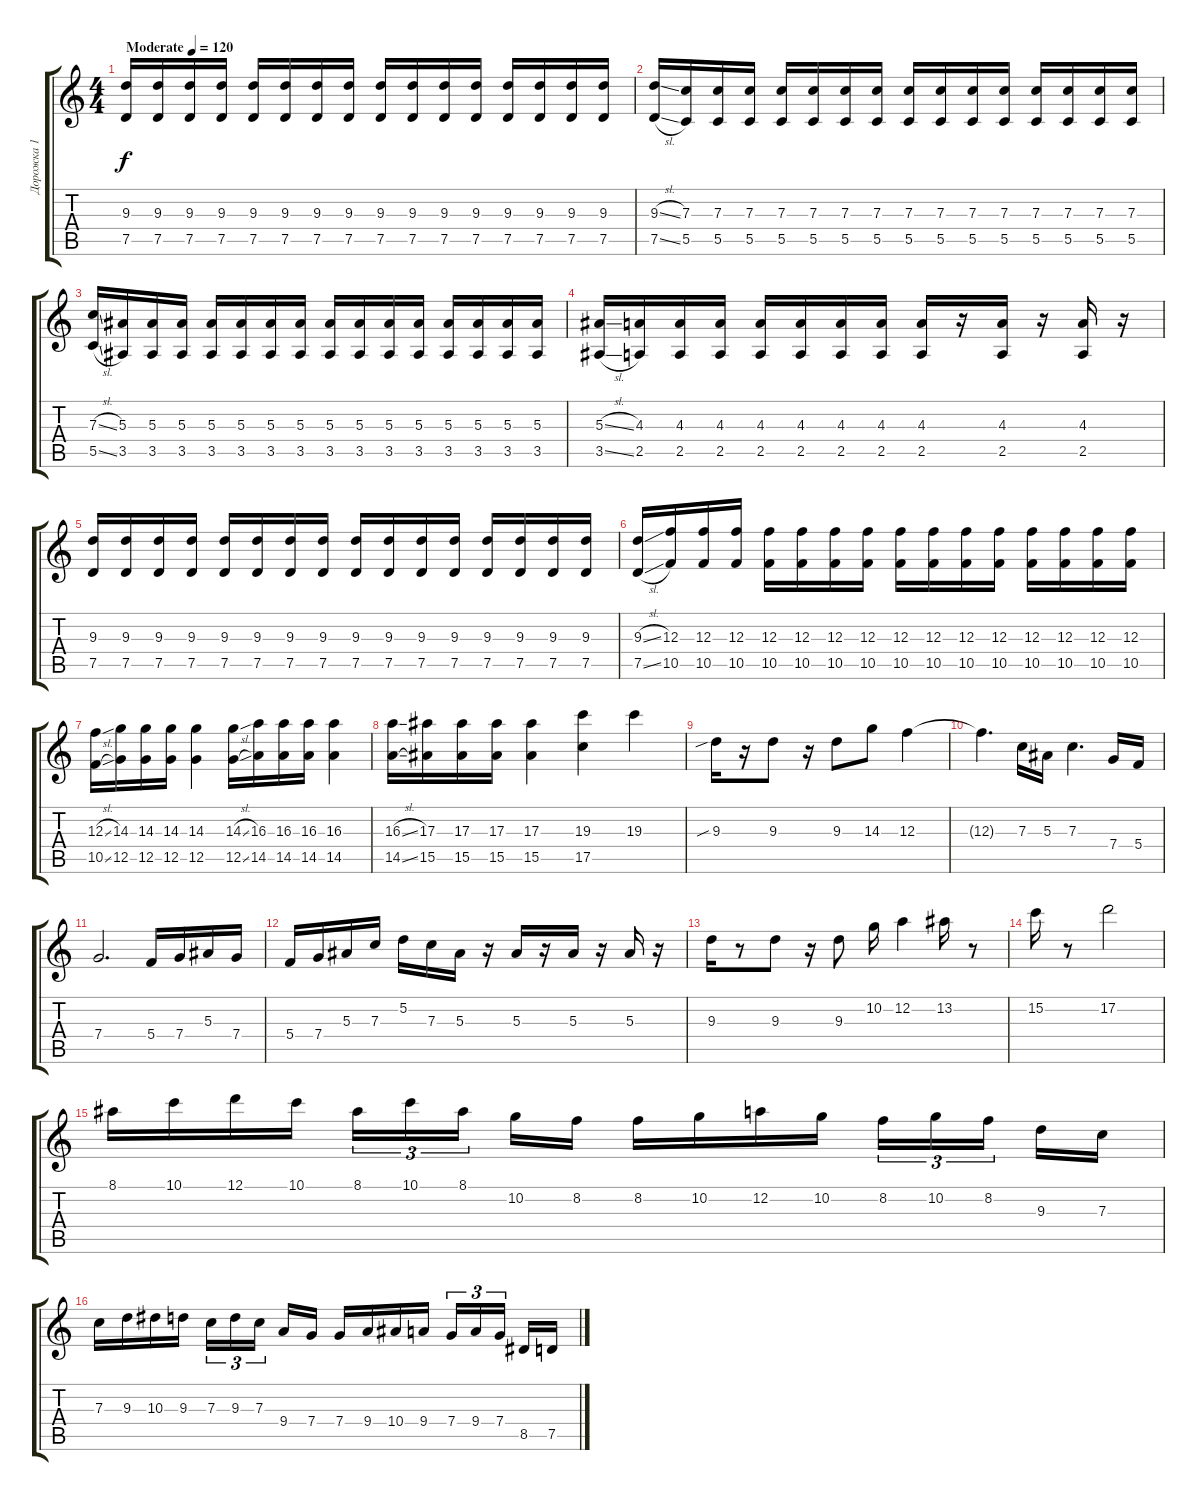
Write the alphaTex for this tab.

\track ("Дорожка 1" "Дорожка 1") {instrument distortionguitar}
\staff {score tabs}
\tuning (D4 A3 F3 C3 G2 C2) {hide}
\ts (4 4)
\tempo (120 "Moderate")
\clef g2
\ks c
(9.3 7.5).16{dy f instrument distortionguitar} (9.3 7.5).16 (9.3 7.5).16 (9.3 7.5).16 (9.3 7.5).16 (9.3 7.5).16 (9.3 7.5).16 (9.3 7.5).16 (9.3 7.5).16 (9.3 7.5).16 (9.3 7.5).16 (9.3 7.5).16 (9.3 7.5).16 (9.3 7.5).16 (9.3 7.5).16 (9.3 7.5).16 |
(9.3{sl} 7.5{sl}).16 (7.3 5.5).16 (7.3 5.5).16 (7.3 5.5).16 (7.3 5.5).16 (7.3 5.5).16 (7.3 5.5).16 (7.3 5.5).16 (7.3 5.5).16 (7.3 5.5).16 (7.3 5.5).16 (7.3 5.5).16 (7.3 5.5).16 (7.3 5.5).16 (7.3 5.5).16 (7.3 5.5).16 |
(7.3{sl} 5.5{sl}).16 (5.3 3.5).16 (5.3 3.5).16 (5.3 3.5).16 (5.3 3.5).16 (5.3 3.5).16 (5.3 3.5).16 (5.3 3.5).16 (5.3 3.5).16 (5.3 3.5).16 (5.3 3.5).16 (5.3 3.5).16 (5.3 3.5).16 (5.3 3.5).16 (5.3 3.5).16 (5.3 3.5).16 |
(5.3{sl} 3.5{sl}).16 (4.3 2.5).16 (4.3 2.5).16 (4.3 2.5).16 (4.3 2.5).16 (4.3 2.5).16 (4.3 2.5).16 (4.3 2.5).16 (4.3 2.5).16 r.16 (4.3 2.5).16 r.16 (4.3 2.5).16 r.16 |
(9.3 7.5).16 (9.3 7.5).16 (9.3 7.5).16 (9.3 7.5).16 (9.3 7.5).16 (9.3 7.5).16 (9.3 7.5).16 (9.3 7.5).16 (9.3 7.5).16 (9.3 7.5).16 (9.3 7.5).16 (9.3 7.5).16 (9.3 7.5).16 (9.3 7.5).16 (9.3 7.5).16 (9.3 7.5).16 |
(9.3{sl} 7.5{sl}).16 (12.3 10.5).16 (12.3 10.5).16 (12.3 10.5).16 (12.3 10.5).16 (12.3 10.5).16 (12.3 10.5).16 (12.3 10.5).16 (12.3 10.5).16 (12.3 10.5).16 (12.3 10.5).16 (12.3 10.5).16 (12.3 10.5).16 (12.3 10.5).16 (12.3 10.5).16 (12.3 10.5).16 |
(12.3{sl} 10.5{sl}).16 (14.3 12.5).16 (14.3 12.5).16 (14.3 12.5).16 (14.3 12.5).4 (14.3{sl} 12.5{sl}).16 (16.3 14.5).16 (16.3 14.5).16 (16.3 14.5).16 (16.3 14.5).4 |
(16.3{sl} 14.5{sl}).16 (17.3 15.5).16 (17.3 15.5).16 (17.3 15.5).16 (17.3 15.5).4 (19.3 17.5).4 19.3.4 |
9.3{sib}.16 r.16 9.3.8 r.16 9.3.8 14.3.8 12.3.4 |
12.3{t}.4{d} 7.3.16 5.3.16 7.3.4{d} 7.4.16 5.4.16 |
7.4.2{d} 5.4.16 7.4.16 5.3.16 7.4.16 |
5.4.16 7.4.16 5.3.16 7.3.16 5.2.16 7.3.16 5.3.16 r.16 5.3.16 r.16 5.3.16 r.16 5.3.16 r.16 |
9.3.16 r.8 9.3.8 r.16 9.3.8 10.2.16 12.2.4 13.2.16 r.8 |
15.2.16 r.8 17.2.2 |
8.1.16 10.1.16 12.1.16 10.1.16 8.1.16{tu (3 2)} 10.1.16{tu (3 2)} 8.1.16{tu (3 2) beam splitsecondary} 10.2.16 8.2.16 8.2.16 10.2.16 12.2.16 10.2.16 8.2.16{tu (3 2)} 10.2.16{tu (3 2)} 8.2.16{tu (3 2) beam splitsecondary} 9.3.16 7.3.16 |
7.3.16 9.3.16 10.3.16 9.3.16 7.3.16{tu (3 2)} 9.3.16{tu (3 2)} 7.3.16{tu (3 2) beam splitsecondary} 9.4.16 7.4.16 7.4.16 9.4.16 10.4.16 9.4.16 7.4.16{tu (3 2)} 9.4.16{tu (3 2)} 7.4.16{tu (3 2) beam splitsecondary} 8.5.16 7.5.16
